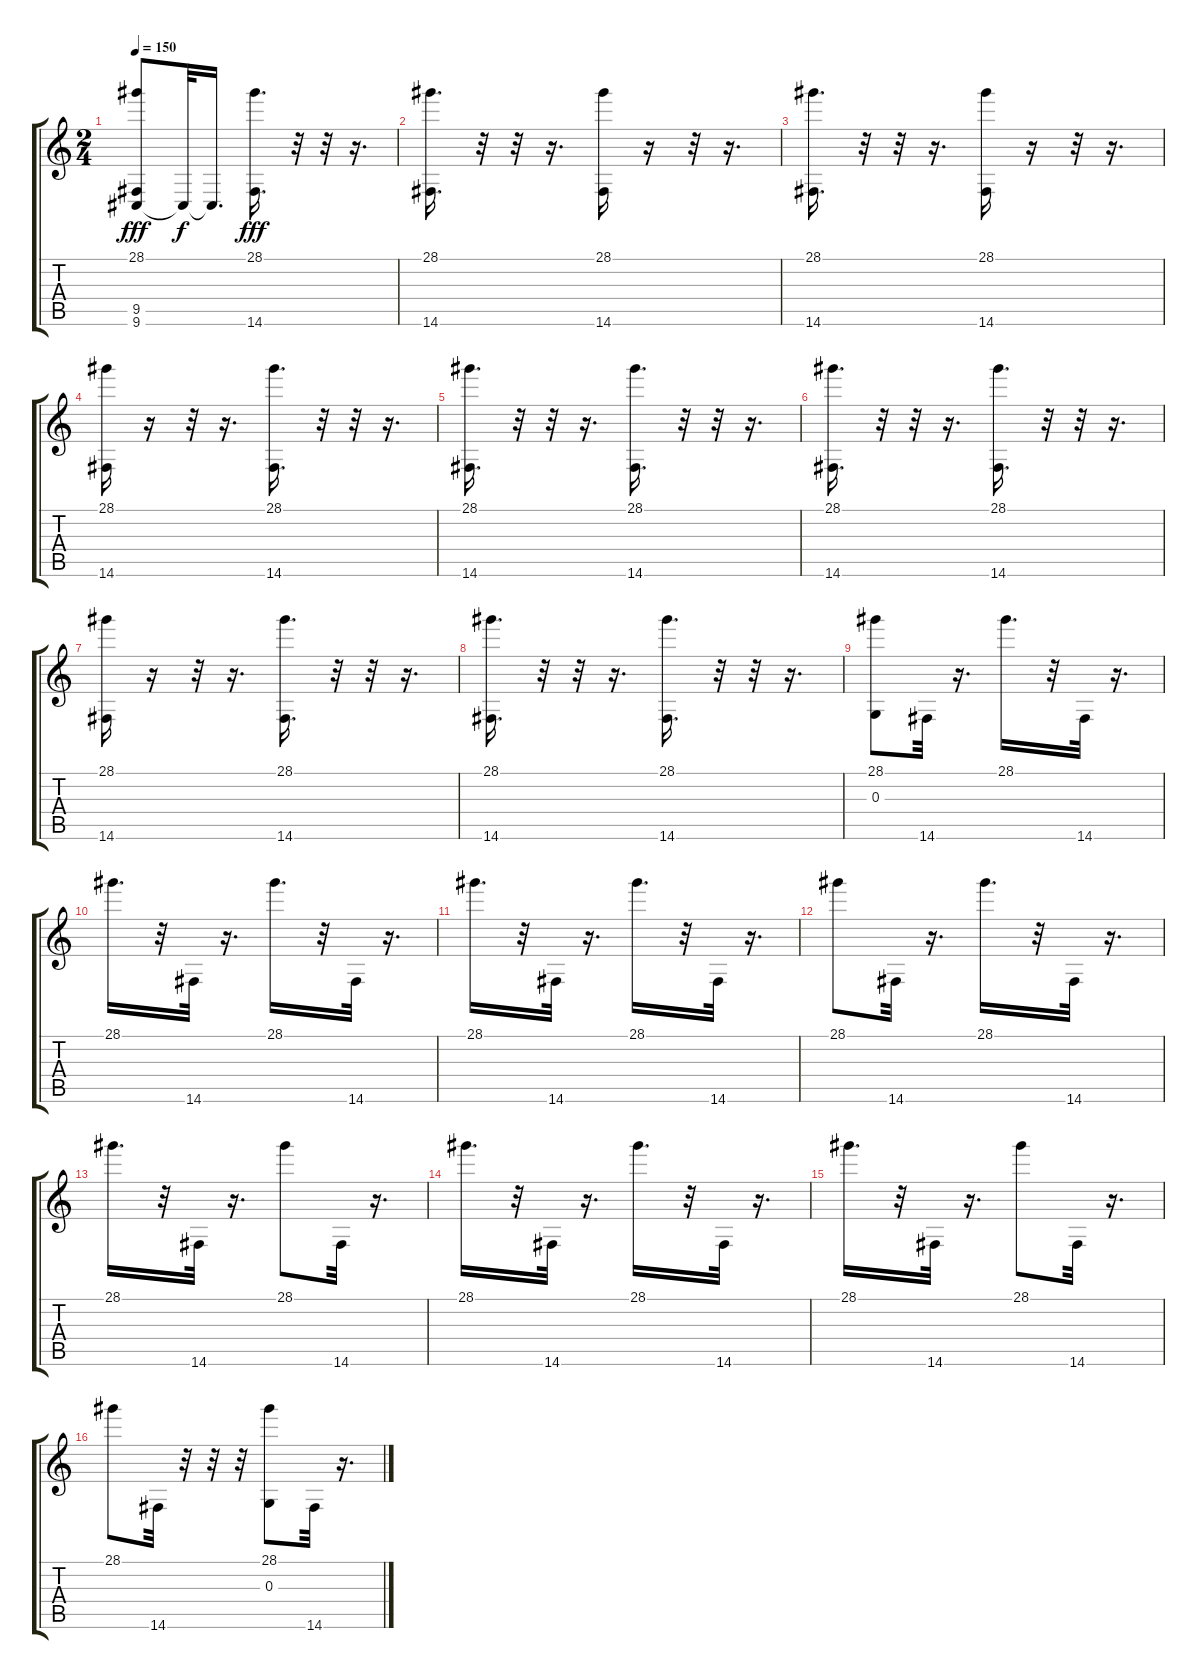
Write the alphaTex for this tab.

\track "" {instrument acousticgrandpiano}
\staff {score tabs}
\tuning (E4 B3 G3 D3 A2 E2) {hide}
\ts (2 4)
\tempo 150
\clef g2
\ks c
(28.1 9.5 9.6).8{dy fff} 9.6{t}.32{dy f} 9.6{t}.16{d} (28.1 14.6).16{d dy fff} r.32 r.32 r.16{d} |
(28.1 14.6).16{d} r.32 r.32 r.16{d} (28.1 14.6).16 r.16 r.32 r.16{d} |
(28.1 14.6).16{d} r.32 r.32 r.16{d} (28.1 14.6).16 r.16 r.32 r.16{d} |
(28.1 14.6).16 r.16 r.32 r.16{d} (28.1 14.6).16{d} r.32 r.32 r.16{d} |
(28.1 14.6).16{d} r.32 r.32 r.16{d} (28.1 14.6).16{d} r.32 r.32 r.16{d} |
(28.1 14.6).16{d} r.32 r.32 r.16{d} (28.1 14.6).16{d} r.32 r.32 r.16{d} |
(28.1 14.6).16 r.16 r.32 r.16{d} (28.1 14.6).16{d} r.32 r.32 r.16{d} |
(28.1 14.6).16{d} r.32 r.32 r.16{d} (28.1 14.6).16{d} r.32 r.32 r.16{d} |
(28.1 0.3).8 14.6.32 r.16{d} 28.1.16{d} r.32 14.6.32 r.16{d} |
28.1.16{d} r.32 14.6.32 r.16{d} 28.1.16{d} r.32 14.6.32 r.16{d} |
28.1.16{d} r.32 14.6.32 r.16{d} 28.1.16{d} r.32 14.6.32 r.16{d} |
28.1.8 14.6.32 r.16{d} 28.1.16{d} r.32 14.6.32 r.16{d} |
28.1.16{d} r.32 14.6.32 r.16{d} 28.1.8 14.6.32 r.16{d} |
28.1.16{d} r.32 14.6.32 r.16{d} 28.1.16{d} r.32 14.6.32 r.16{d} |
28.1.16{d} r.32 14.6.32 r.16{d} 28.1.8 14.6.32 r.16{d} |
28.1.8 14.6.32 r.32 r.32 r.32 (28.1 0.3).8 14.6.32 r.16{d}
